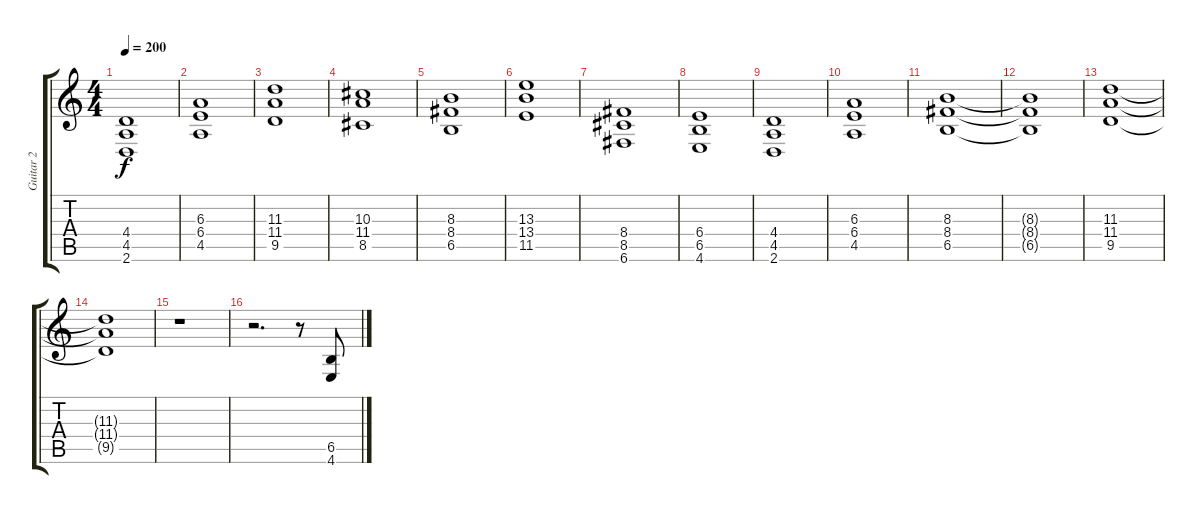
\track ("Guitar 2" "Guitar 2") {instrument distortionguitar}
\staff {score tabs}
\tuning (C4 G3 Eb3 Bb2 F2 C2) {hide}
\ts (4 4)
\tempo 200
\clef g2
\ks c
(4.4 4.5 2.6).1{dy f} |
(6.3 6.4 4.5).1 |
(11.3 11.4 9.5).1 |
(10.3 11.4 8.5).1 |
(8.3 8.4 6.5).1 |
(13.3 13.4 11.5).1 |
(8.4 8.5 6.6).1 |
(6.4 6.5 4.6).1 |
(4.4 4.5 2.6).1 |
(6.3 6.4 4.5).1 |
(8.3 8.4 6.5).1 |
(8.3{t} 8.4{t} 6.5{t}).1 |
(11.3 11.4 9.5).1 |
(11.3{t} 11.4{t} 9.5{t}).1 |
r.1 |
r.2{d} r.8 (6.5 4.6).8
